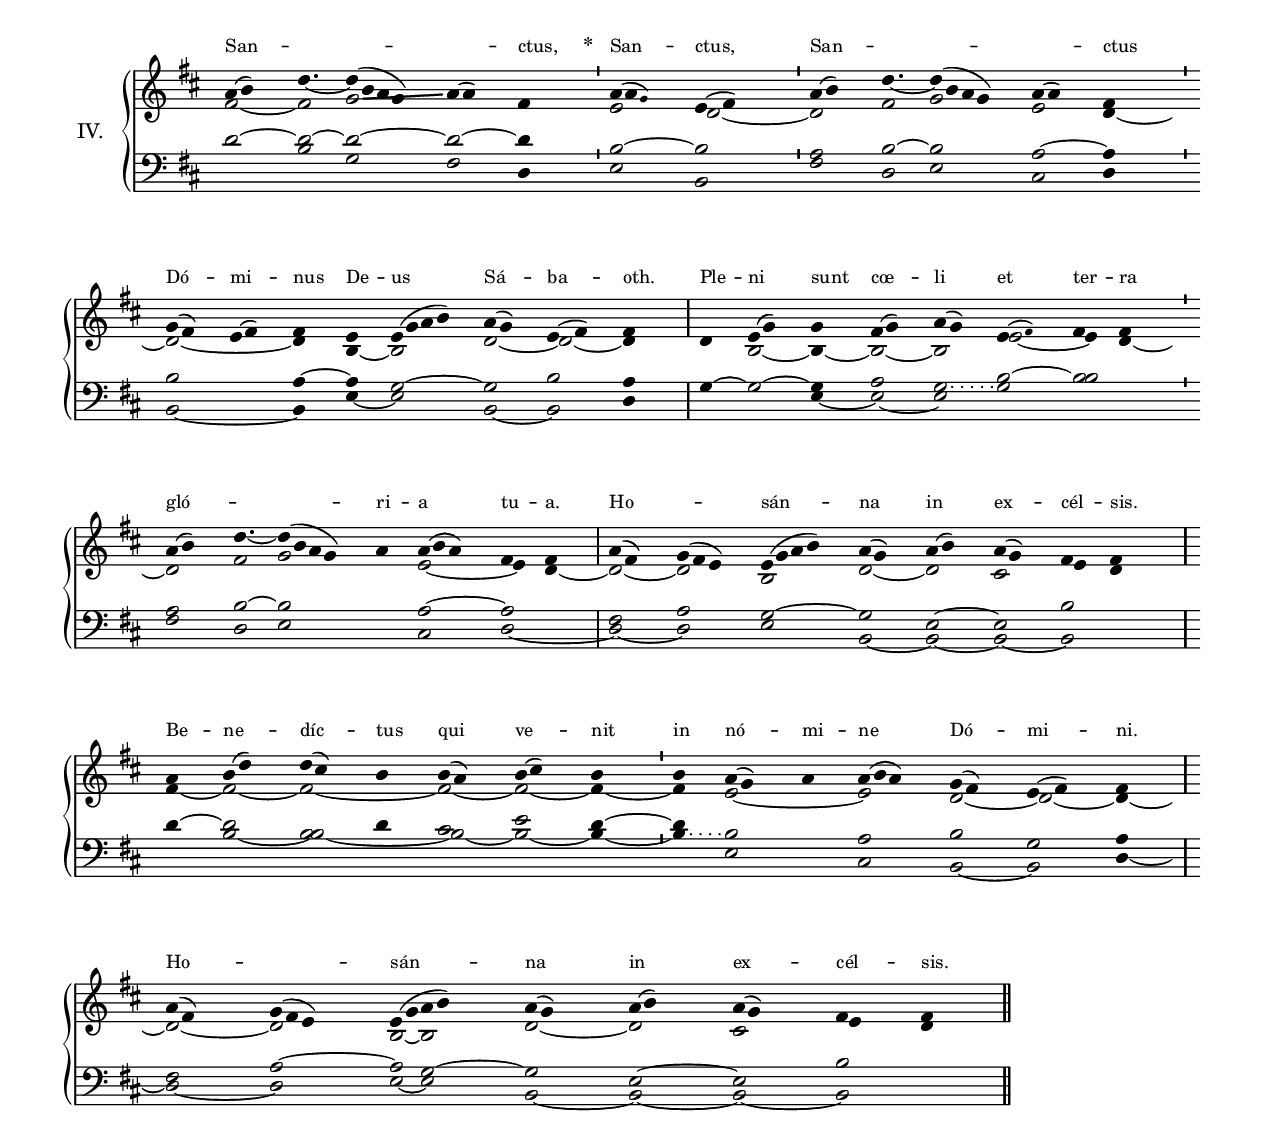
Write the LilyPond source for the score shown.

\version "2.18"
\include "gregorian.ly"
\include "noh2.ily"

%Page reference: page v.21
%(volume.page)

global = {
 \key fis \phrygian
 \cadenzaOn 
 \override Glissando #'thickness = #2.0
}

chantText = \lyricmode {
San -- _ _ ctus, 
\set stanza = " * " San -- ctus, San -- _ _ ctus Dó -- mi -- nus De -- us Sá -- ba -- oth. 
Ple -- ni sunt cœ -- li et ter -- ra gló -- _ ri -- a tu -- a. 
Ho -- _ sán -- na in ex -- cél -- sis. 
Be -- ne -- díc -- tus qui ve -- nit in nó -- mi -- ne Dó -- mi -- ni. 
Ho -- _ sán -- na in ex -- cél -- sis. }

chantMusic = {
\tieDown   a'4 ( b'4) d''4. ~ d''4 ( b'4 a'4 g'4) a'4 ( a'4) fis'4 \divisioMinima
 a'4 ( a'4 \once \tweak #'font-size #-4 g' ) e'4 ( fis'4) \divisioMinima
 a'4 ( b'4) d''4. ~ d''4 ( b'4 a'4 g'4) a'4 ( a'4) fis'4 \divisioMinima
 \forceBreak
 g'4 ( fis'4) e'4 ( fis'4) fis'4 e'4 e'4 ( g'4 a'4 b'4) a'4 ( g'4) e'4 ( fis'4) fis'4 \divisioMaxima
 d'4 e'4 ( g'4) g'4 fis'4 ( g'4) a'4 ( g'4) e'4 ( \once \tweak #'font-size #-4 fis' ) fis'4 fis'4 \divisioMinima
 \forceBreak
 a'4 ( b'4) d''4. ~ d''4 ( b'4 a'4 g'4) a'4 a'4 ( b'4 a'4) fis'4 fis'4 \divisioMaxima
 a'4 ( fis'4) g'4 ( fis'4 e'4) e'4 ( g'4 a'4 b'4) a'4 ( g'4) a'4 ( b'4) a'4 ( g'4) fis'4 fis'4 \divisioMaxima
 \forceBreak
 a'4 b'4 ( d''4) d''4 ( cis''4) b'4 b'4 ( a'4) b'4 ( cis''4) b'4 \divisioMinima
 b'4 a'4 ( g'4) a'4 a'4 ( b'4 a'4) g'4 ( fis'4) e'4 ( fis'4) fis'4 \divisioMaxima
 \forceBreak
 a'4 ( fis'4) g'4 ( fis'4 e'4) e'4 ( g'4 a'4 b'4) a'4 ( g'4) a'4 ( b'4) a'4 ( g'4) fis'4 fis'4 \finalis

}

altoMusic = {
fis'2 ~ fis'2*3/4 g'2*4/2 -\tweak Glissando.Y-offset #-0.8 \glissando a'4 a'4 fis'4 \divisioMinima
e'2*3/2 d'2 ~ \divisioMinima
d'2 fis'2*3/4 g'2*4/2 e'2 d'4 ~ \divisioMinima
d'2*4/2 ~ d'4 b4 ~ b2*4/2 d'2 ~ d'2 ~ d'4 \divisioMaxima
r4 b2 ~ b4 ~ b2 ~ b2 e'2 ~ e'4 d'4 ~ \divisioMinima
d'2 fis'2*3/4 g'2*5/2 e'2*3/2 ~ e'4 d'4 ~ \divisioMaxima
d'2 ~ d'2*3/2 b2*4/2 d'2 ~ d'2 cis'2 e'4 d'4 \divisioMaxima
fis'4 ~ fis'2 ~ fis'2*3/2 ~ fis'2 ~ fis'2 ~ fis'4 ~ \divisioMinima
fis'4 e'2*3/2 ~ e'2*3/2 d'2 ~ d'2 ~ d'4 ~ \divisioMaxima
d'2 ~ d'2*3/2 b2 ~ b2 d'2 ~ d'2 cis'2 e'4 d'4 \finalis
}

tenorMusic = {
d'2 ~ d'2*3/4 ~ d'2*4/2 ~ d'2 ~ d'4 \divisioMinima
b2*3/2 ~ b2 \divisioMinima
a2 b2*3/4 ~ b2*4/2 a2 ~ a4 \divisioMinima
b2*4/2 a4 ~ a4 g2*4/2 ~ g2 b2 a4 \divisioMaxima
g4 ~ g2 ~ g4 a2 g2 b2 ~ b2 \divisioMinima
a2 b2*3/4 ~ b2*5/2 a2*3/2 ~ a2 \divisioMaxima
fis2 a2*3/2 g2*4/2 ~ g2 e2 ~ e2 b2 \divisioMaxima
d'4 ~ d'2 b2 d'4 cis'2 e'2 d'4 ~ \divisioMinima
d'4 b2*3/2 a2*3/2 b2 g2 a4 \divisioMaxima
fis2 a2*3/2 ~ a2 g2 ~ g2 e2 ~ e2 b2 \finalis
}

bassMusic = {
r2 b2*3/4 g2*4/2 fis2 d4 \divisioMinima
e2*3/2 b,2 \divisioMinima
fis2 d2*3/4 e2*4/2 cis2 d4 \divisioMinima
b,2*4/2 ~ b,4 e4 ~ e2*4/2 b,2 ~ b,2 d4 \divisioMaxima
r2*3/2 e4 ~ e2 ~ e2 g2 \shiftRight b2 \divisioMinima
fis2 d2*3/4 e2*5/2 cis2*3/2 d2 ~ \divisioMaxima
d2 ~ d2*3/2 e2*4/2 b,2 ~ b,2 ~ b,2 ~ b,2 \divisioMaxima
r4 b2 ~ \shiftRight b2*3/2 ~ b2 ~ b2 ~ b4 ~ \divisioMinima
b4 e2*3/2 cis2*3/2 b,2 ~ b,2 d4 ~ \divisioMaxima
d2 ~ d2*3/2 e2 ~ e2 b,2 ~ b,2 ~ b,2 ~ b,2 \finalis
}

voiceLines = {
\voiceLineStyle


s2*47/2
\allowVoiceLineBreak
\voiceLine "down" "down" g2*2/2 g2*1/2


s2*89/4
\allowVoiceLineBreak
\voiceLine "down" "down" b2*1/2 b2*1/2


}

\score{
  <<
    \new Lyrics
    \new GrandStaff <<
      \set GrandStaff.autoBeaming = ##f
      \set GrandStaff.instrumentName = \markup \center-column {
        "IV."
      }
      \new Staff = up <<
        \new Voice = "chant" {
          \voiceOne \global \chantMusic
        }
        \new Voice {
          \voiceTwo \global \altoMusic
        }
      >>

      \new Staff = down <<
        \clef bass
        \new Voice {
          \voiceOne \global \tenorMusic
        }
        \new Voice {
          \voiceTwo \global \bassMusic
        }
	\new Voice {
        \voiceThree \global \voiceLines
        }
      >>
    >>
    \context Lyrics {
      \lyricsto chant {
      \chantText
    }
    }
  >>
  \layout{
  }
  
}
